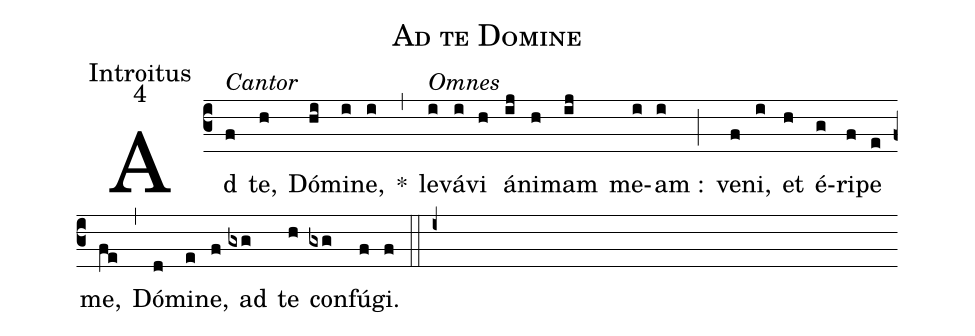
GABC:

name:Ad te Domine;
office-part:Introitus;
mode:4;
%%
(c3)Ad<alt>Cantor</alt>(f) te,(h) Dó(hi)mi(i)ne,(i) *(,)
le<alt>Omnes</alt>(i)vá(i)vi(h) á(ij)ni(h)mam(ij) me(i)am :(i) (;)
ve(f)ni,(i) et(h) é(g)ri(f)pe(e) me,(fe) (,)
Dó(d)mi(e)ne,(f) ad(gxg) te(h) con(gxg)fú(f)gi.(f) (::/i+)
